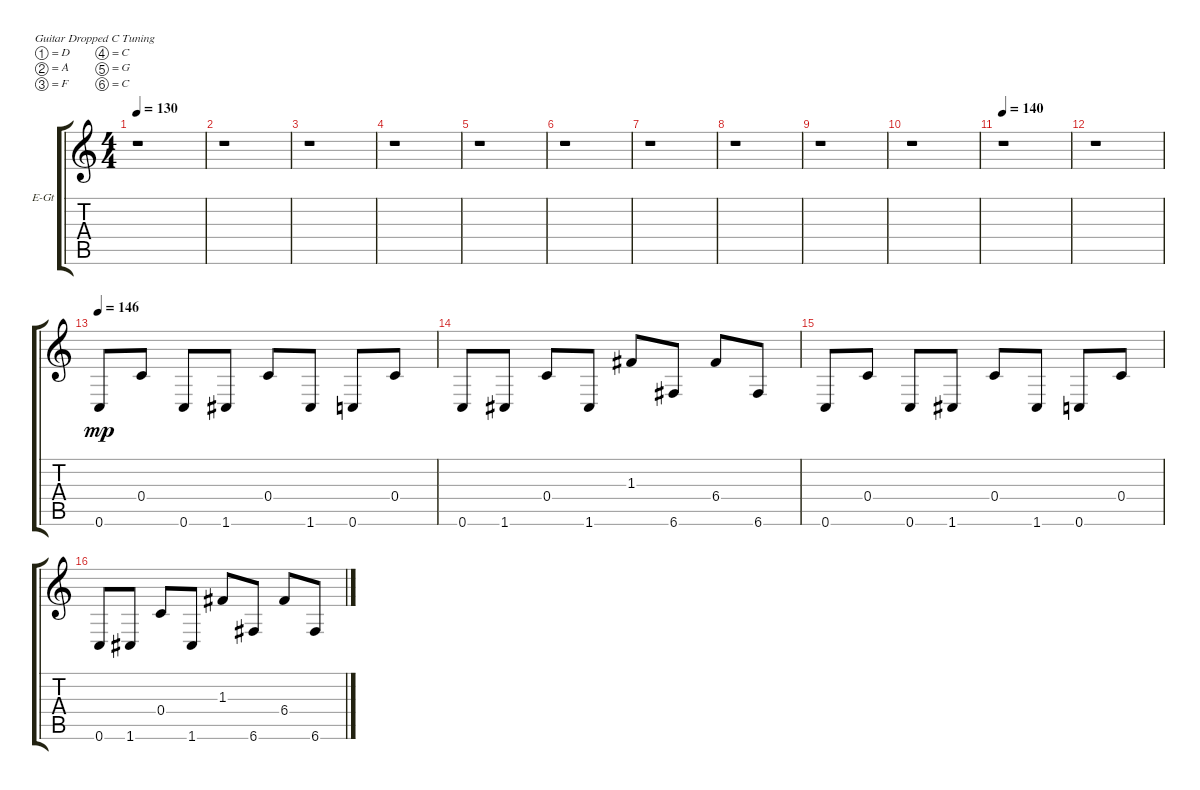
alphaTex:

\bracketExtendMode groupsimilarinstruments
\firstSystemTrackNameOrientation horizontal
\otherSystemsTrackNameOrientation horizontal
\track ("Guitar 1" "E-Gt") {instrument distortionguitar}
\staff {score tabs}
\tuning (D4 A3 F3 C3 G2 C2)
\ts (4 4)
\tempo 130
\clef g2
\ks c
r.1{dy f} |
r.1 |
r.1 |
r.1 |
r.1 |
r.1 |
r.1 |
r.1 |
r.1 |
r.1 |
\tempo 140
r.1 |
r.1 |
\tempo 146
0.6.8{dy mp} 0.4.8 0.6.8 1.6.8 0.4.8 1.6.8 0.6.8 0.4.8 |
0.6.8 1.6.8 0.4.8 1.6.8 1.3.8 6.6.8 6.4.8 6.6.8 |
0.6.8 0.4.8 0.6.8 1.6.8 0.4.8 1.6.8 0.6.8 0.4.8 |
0.6.8 1.6.8 0.4.8 1.6.8 1.3.8 6.6.8 6.4.8 6.6.8
